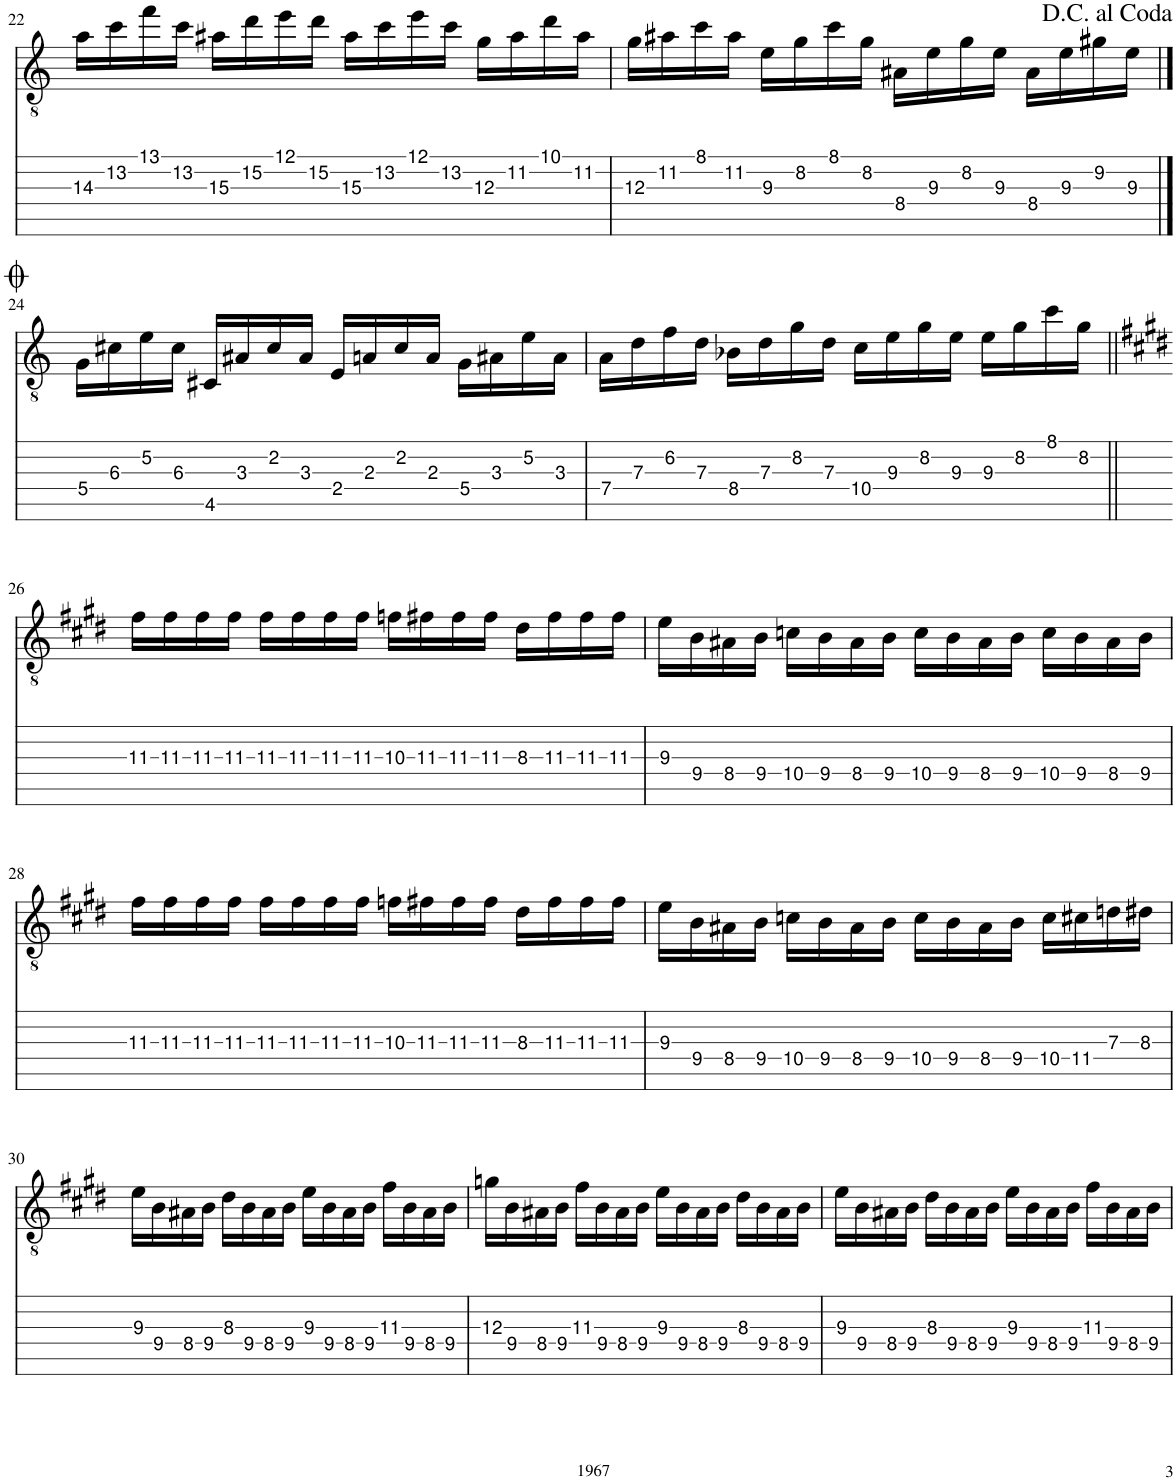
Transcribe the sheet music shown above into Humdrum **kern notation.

**kern	**kern
*part1	*part1
*staff2	*staff1
*I"Electric Guitar	*
*I'El. Guit.	*
!!LO:PB:g=z
*	*clefGv2
*k[]	*k[]
*M4/4	*M4/4
=22	=22
16aLL	16a\LL
16ccJ	16cc\
16ffL	16ff\
16ccJJ	16cc\JJ
16a#LL	16a#X\LL
16ddJ	16dd\
16eeL	16ee\
16ddJJ	16dd\JJ
16a#LL	16a#\LL
16ccJ	16cc\
16eeL	16ee\
16ccJJ	16cc\JJ
16gLL	16g\LL
16a#J	16a#\
16ddL	16dd\
16a#JJ	16a#\JJ
=23	=23
16gLL	16g\LL
16a#J	16a#X\
16ccL	16cc\
16a#JJ	16a#\JJ
16eLL	16e\LL
16gJ	16g\
16ccL	16cc\
16gJJ	16g\JJ
16A#LL	16A#X\LL
16eJ	16e\
16gL	16g\
16eJJ	16e\JJ
16A#LL	16A#\LL
16eJ	16e\
16g#XL	16g#X\
16eJJ	16e\JJ
!!LO:LB:g=z
==24	==24
16GLL	16G\LL
16c#XJ	16c#X\
16eL	16e\
16c#JJ	16c#\JJ
16C#XLL	16C#X/LL
16A#J	16A#X/
16c#L	16c#/
16A#JJ	16A#/JJ
16ELL	16E/LL
16AJ	16An/
16c#L	16c#/
16AJJ	16A/JJ
16GLL	16G\LL
16A#J	16A#X\
16eL	16e\
16A#JJ	16A#\JJ
=25	=25
16ALL	16A\LL
16dJ	16d\
16fL	16f\
16dJJ	16d\JJ
16B-XLL	16B-X\LL
16dJ	16d\
16gL	16g\
16dJJ	16d\JJ
16cLL	16c\LL
16eJ	16e\
16gL	16g\
16eJJ	16e\JJ
16eLL	16e\LL
16gJ	16g\
16ccL	16cc\
16gJJ	16g\JJ
!!LO:LB:g=z
=26||	=26||
*k[f#c#g#d#]	*k[f#c#g#d#]
16f#XLL	16f#\LL
16f#J	16f#\
16f#L	16f#\
16f#JJ	16f#\JJ
16f#LL	16f#\LL
16f#J	16f#\
16f#L	16f#\
16f#JJ	16f#\JJ
16fnLL	16fn\LL
16f#XJ	16f#X\
16f#L	16f#\
16f#JJ	16f#\JJ
16d#LL	16d#\LL
16f#J	16f#\
16f#L	16f#\
16f#JJ	16f#\JJ
=27	=27
16eLL	16e\LL
16BJ	16B\
16A#L	16A#X\
16BnJJ	16B\JJ
16cLL	16cn\LL
16BJ	16B\
16A#L	16A#\
16BnJJ	16B\JJ
16cLL	16c\LL
16BJ	16B\
16A#L	16A#\
16BnJJ	16B\JJ
16cLL	16c\LL
16BJ	16B\
16A#L	16A#\
16BnJJ	16B\JJ
!!LO:LB:g=z
=28	=28
16f#XLL	16f#\LL
16f#J	16f#\
16f#L	16f#\
16f#JJ	16f#\JJ
16f#LL	16f#\LL
16f#J	16f#\
16f#L	16f#\
16f#JJ	16f#\JJ
16fnLL	16fn\LL
16f#XJ	16f#X\
16f#L	16f#\
16f#JJ	16f#\JJ
16d#LL	16d#\LL
16f#J	16f#\
16f#L	16f#\
16f#JJ	16f#\JJ
=29	=29
16eLL	16e\LL
16BJ	16B\
16A#L	16A#X\
16BnJJ	16B\JJ
16cLL	16cn\LL
16BJ	16B\
16A#L	16A#\
16BnJJ	16B\JJ
16cLL	16c\LL
16BJ	16B\
16A#L	16A#\
16BnJJ	16B\JJ
16cLL	16c\LL
16c#XJ	16c#X\
16dL	16dn\
16d#JJ	16d#X\JJ
!!LO:LB:g=z
=30	=30
16eLL	16e\LL
16BJ	16B\
16A#L	16A#X\
16BnJJ	16B\JJ
16d#LL	16d#\LL
16BJ	16B\
16A#L	16A#\
16BnJJ	16B\JJ
16enLL	16e\LL
16BJ	16B\
16A#L	16A#\
16BnJJ	16B\JJ
16f#XLL	16f#\LL
16BJ	16B\
16A#L	16A#\
16BnJJ	16B\JJ
=31	=31
16gLL	16gn\LL
16BJ	16B\
16A#L	16A#X\
16BnJJ	16B\JJ
16f#XLL	16f#\LL
16BJ	16B\
16A#L	16A#\
16BnJJ	16B\JJ
16eLL	16e\LL
16BJ	16B\
16A#L	16A#\
16BnJJ	16B\JJ
16d#LL	16d#\LL
16BJ	16B\
16A#L	16A#\
16BnJJ	16B\JJ
=32	=32
16eLL	16e\LL
16BJ	16B\
16A#L	16A#X\
16BnJJ	16B\JJ
16d#LL	16d#\LL
16BJ	16B\
16A#L	16A#\
16BnJJ	16B\JJ
16enLL	16e\LL
16BJ	16B\
16A#L	16A#\
16BnJJ	16B\JJ
16f#XLL	16f#\LL
16BJ	16B\
16A#L	16A#\
16BnJJ	16B\JJ
=	=
*-	*-
